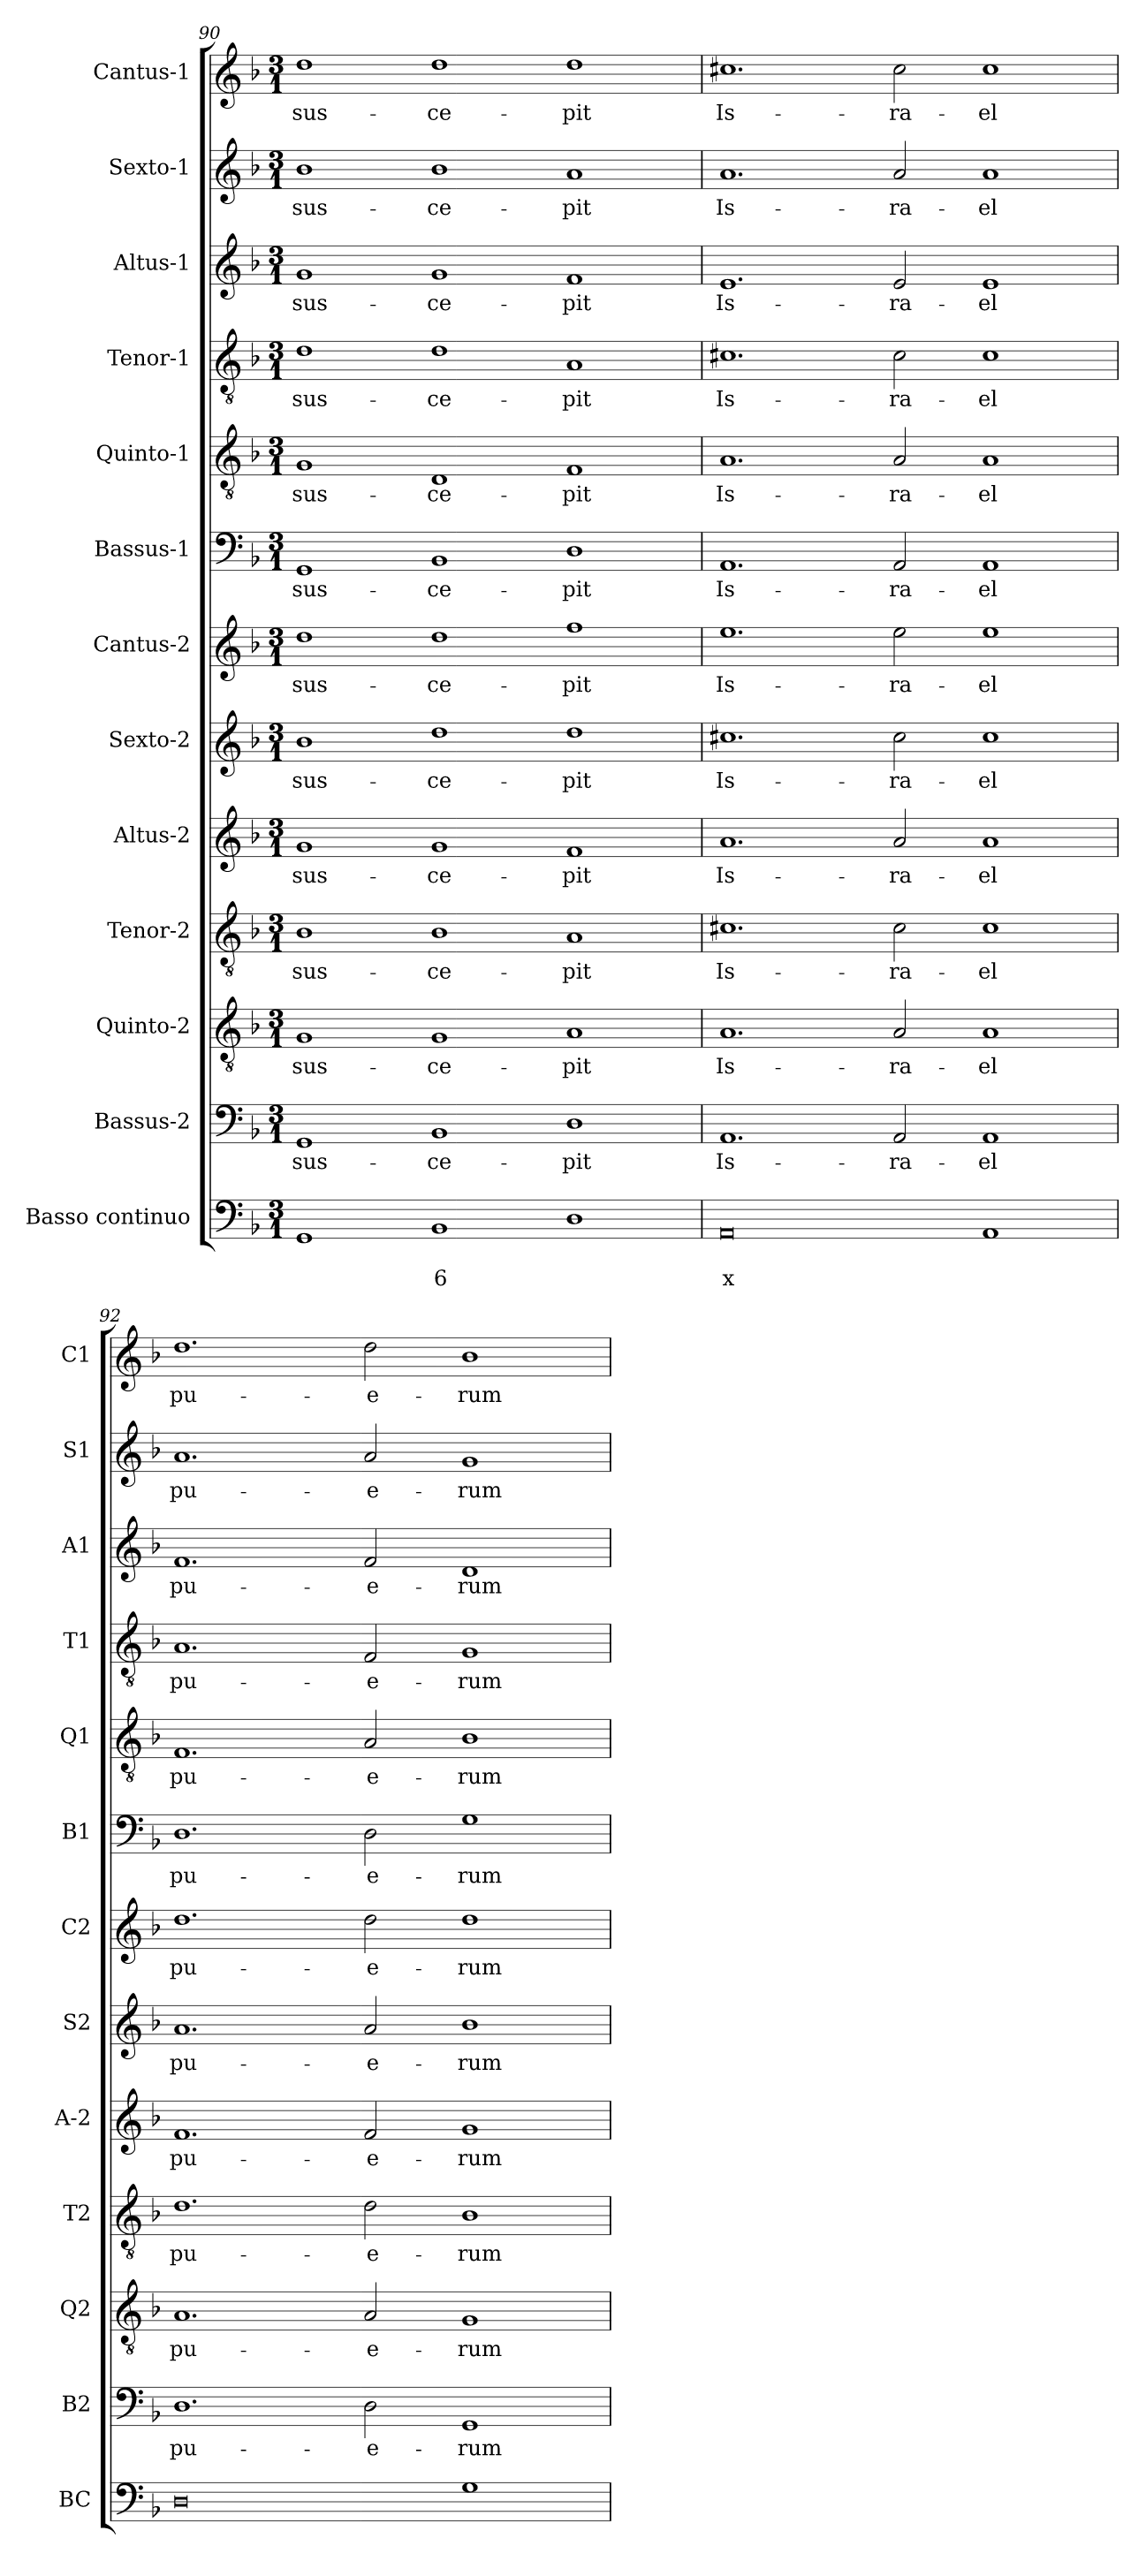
**kern	**text	**text	**kern	**text	**kern	**text	**kern	**text	**kern	**text	**kern	**text	**kern	**text	**kern	**text	**kern	**text	**kern	**text	**kern	**text	**kern	**text	**kern	**text
*part13	*part13	*part13	*part12	*part12	*part11	*part11	*part10	*part10	*part9	*part9	*part8	*part8	*part7	*part7	*part6	*part6	*part5	*part5	*part4	*part4	*part3	*part3	*part2	*part2	*part1	*part1
*staff13	*staff13	*staff13	*staff12	*staff12	*staff11	*staff11	*staff10	*staff10	*staff9	*staff9	*staff8	*staff8	*staff7	*staff7	*staff6	*staff6	*staff5	*staff5	*staff4	*staff4	*staff3	*staff3	*staff2	*staff2	*staff1	*staff1
*I"Basso continuo	*	*	*I"Bassus-2	*	*I"Quinto-2	*	*I"Tenor-2	*	*I"Altus-2	*	*I"Sexto-2	*	*I"Cantus-2	*	*I"Bassus-1	*	*I"Quinto-1	*	*I"Tenor-1	*	*I"Altus-1	*	*I"Sexto-1	*	*I"Cantus-1	*
*I'BC	*	*	*I'B2	*	*I'Q2	*	*I'T2	*	*I'A-2	*	*I'S2	*	*I'C2	*	*I'B1	*	*I'Q1	*	*I'T1	*	*I'A1	*	*I'S1	*	*I'C1	*
!!LO:PB:g=z
*clefF4	*	*	*clefF4	*	*clefGv2	*	*clefGv2	*	*clefG2	*	*clefG2	*	*clefG2	*	*clefF4	*	*clefGv2	*	*clefGv2	*	*clefG2	*	*clefG2	*	*clefG2	*
*k[b-]	*	*	*k[b-]	*	*k[b-]	*	*k[b-]	*	*k[b-]	*	*k[b-]	*	*k[b-]	*	*k[b-]	*	*k[b-]	*	*k[b-]	*	*k[b-]	*	*k[b-]	*	*k[b-]	*
*F:	*	*	*F:	*	*F:	*	*F:	*	*F:	*	*F:	*	*F:	*	*F:	*	*F:	*	*F:	*	*F:	*	*F:	*	*F:	*
*M3/1	*	*	*M3/1	*	*M3/1	*	*M3/1	*	*M3/1	*	*M3/1	*	*M3/1	*	*M3/1	*	*M3/1	*	*M3/1	*	*M3/1	*	*M3/1	*	*M3/1	*
=90	=90	=90	=90	=90	=90	=90	=90	=90	=90	=90	=90	=90	=90	=90	=90	=90	=90	=90	=90	=90	=90	=90	=90	=90	=90	=90
!	!	!	!	!LO:LY:b	!	!LO:LY:b	!	!LO:LY:b	!	!LO:LY:b	!	!LO:LY:b	!	!LO:LY:b	!	!LO:LY:b	!	!LO:LY:b	!	!LO:LY:b	!	!LO:LY:b	!	!LO:LY:b	!	!LO:LY:b
1GG	.	.	1GG	sus-	1G	sus-	1B-	sus-	1g	sus-	1b-	sus-	1dd	sus-	1GG	sus-	1G	sus-	1d	sus-	1g	sus-	1b-	sus-	1dd	sus-
!	!	!LO:LY:b	!	!LO:LY:b	!	!LO:LY:b	!	!LO:LY:b	!	!LO:LY:b	!	!LO:LY:b	!	!LO:LY:b	!	!LO:LY:b	!	!LO:LY:b	!	!LO:LY:b	!	!LO:LY:b	!	!LO:LY:b	!	!LO:LY:b
1BB-	.	6	1BB-	-ce-	1G	-ce-	1B-	-ce-	1g	-ce-	1dd	-ce-	1dd	-ce-	1BB-	-ce-	1D	-ce-	1d	-ce-	1g	-ce-	1b-	-ce-	1dd	-ce-
!	!	!	!	!LO:LY:b	!	!LO:LY:b	!	!LO:LY:b	!	!LO:LY:b	!	!LO:LY:b	!	!LO:LY:b	!	!LO:LY:b	!	!LO:LY:b	!	!LO:LY:b	!	!LO:LY:b	!	!LO:LY:b	!	!LO:LY:b
1D	.	.	1D	-pit	1A	-pit	1A	-pit	1f	-pit	1dd	-pit	1ff	-pit	1D	-pit	1F	-pit	1A	-pit	1f	-pit	1a	-pit	1dd	-pit
=91	=91	=91	=91	=91	=91	=91	=91	=91	=91	=91	=91	=91	=91	=91	=91	=91	=91	=91	=91	=91	=91	=91	=91	=91	=91	=91
!	!	!LO:LY:b	!	!LO:LY:b	!	!LO:LY:b	!	!LO:LY:b	!	!LO:LY:b	!	!LO:LY:b	!	!LO:LY:b	!	!LO:LY:b	!	!LO:LY:b	!	!LO:LY:b	!	!LO:LY:b	!	!LO:LY:b	!	!LO:LY:b
0AA	.	x	1.AA	Is-	1.A	Is-	1.c#X	Is-	1.a	Is-	1.cc#X	Is-	1.ee	Is-	1.AA	Is-	1.A	Is-	1.c#X	Is-	1.e	Is-	1.a	Is-	1.cc#X	Is-
!	!	!	!	!LO:LY:b	!	!LO:LY:b	!	!LO:LY:b	!	!LO:LY:b	!	!LO:LY:b	!	!LO:LY:b	!	!LO:LY:b	!	!LO:LY:b	!	!LO:LY:b	!	!LO:LY:b	!	!LO:LY:b	!	!LO:LY:b
.	.	.	2AA/	-ra-	2A/	-ra-	2c#\	-ra-	2a/	-ra-	2cc#\	-ra-	2ee\	-ra-	2AA/	-ra-	2A/	-ra-	2c#\	-ra-	2e/	-ra-	2a/	-ra-	2cc#\	-ra-
!	!	!	!	!LO:LY:b	!	!LO:LY:b	!	!LO:LY:b	!	!LO:LY:b	!	!LO:LY:b	!	!LO:LY:b	!	!LO:LY:b	!	!LO:LY:b	!	!LO:LY:b	!	!LO:LY:b	!	!LO:LY:b	!	!LO:LY:b
1AA	.	.	1AA	-el	1A	-el	1c#	-el	1a	-el	1cc#	-el	1ee	-el	1AA	-el	1A	-el	1c#	-el	1e	-el	1a	-el	1cc#	-el
=92	=92	=92	=92	=92	=92	=92	=92	=92	=92	=92	=92	=92	=92	=92	=92	=92	=92	=92	=92	=92	=92	=92	=92	=92	=92	=92
!	!	!	!	!LO:LY:b	!	!LO:LY:b	!	!LO:LY:b	!	!LO:LY:b	!	!LO:LY:b	!	!LO:LY:b	!	!LO:LY:b	!	!LO:LY:b	!	!LO:LY:b	!	!LO:LY:b	!	!LO:LY:b	!	!LO:LY:b
0D	.	.	1.D	pu-	1.A	pu-	1.d	pu-	1.f	pu-	1.a	pu-	1.dd	pu-	1.D	pu-	1.F	pu-	1.A	pu-	1.f	pu-	1.a	pu-	1.dd	pu-
!	!	!	!	!LO:LY:b	!	!LO:LY:b	!	!LO:LY:b	!	!LO:LY:b	!	!LO:LY:b	!	!LO:LY:b	!	!LO:LY:b	!	!LO:LY:b	!	!LO:LY:b	!	!LO:LY:b	!	!LO:LY:b	!	!LO:LY:b
.	.	.	2D\	-e-	2A/	-e-	2d\	-e-	2f/	-e-	2a/	-e-	2dd\	-e-	2D\	-e-	2A/	-e-	2F/	-e-	2f/	-e-	2a/	-e-	2dd\	-e-
!	!	!	!	!LO:LY:b	!	!LO:LY:b	!	!LO:LY:b	!	!LO:LY:b	!	!LO:LY:b	!	!LO:LY:b	!	!LO:LY:b	!	!LO:LY:b	!	!LO:LY:b	!	!LO:LY:b	!	!LO:LY:b	!	!LO:LY:b
1G	.	.	1GG	-rum	1G	-rum	1B-	-rum	1g	-rum	1b-	-rum	1dd	-rum	1G	-rum	1B-	-rum	1G	-rum	1d	-rum	1g	-rum	1b-	-rum
=	=	=	=	=	=	=	=	=	=	=	=	=	=	=	=	=	=	=	=	=	=	=	=	=	=	=
*-	*-	*-	*-	*-	*-	*-	*-	*-	*-	*-	*-	*-	*-	*-	*-	*-	*-	*-	*-	*-	*-	*-	*-	*-	*-	*-
